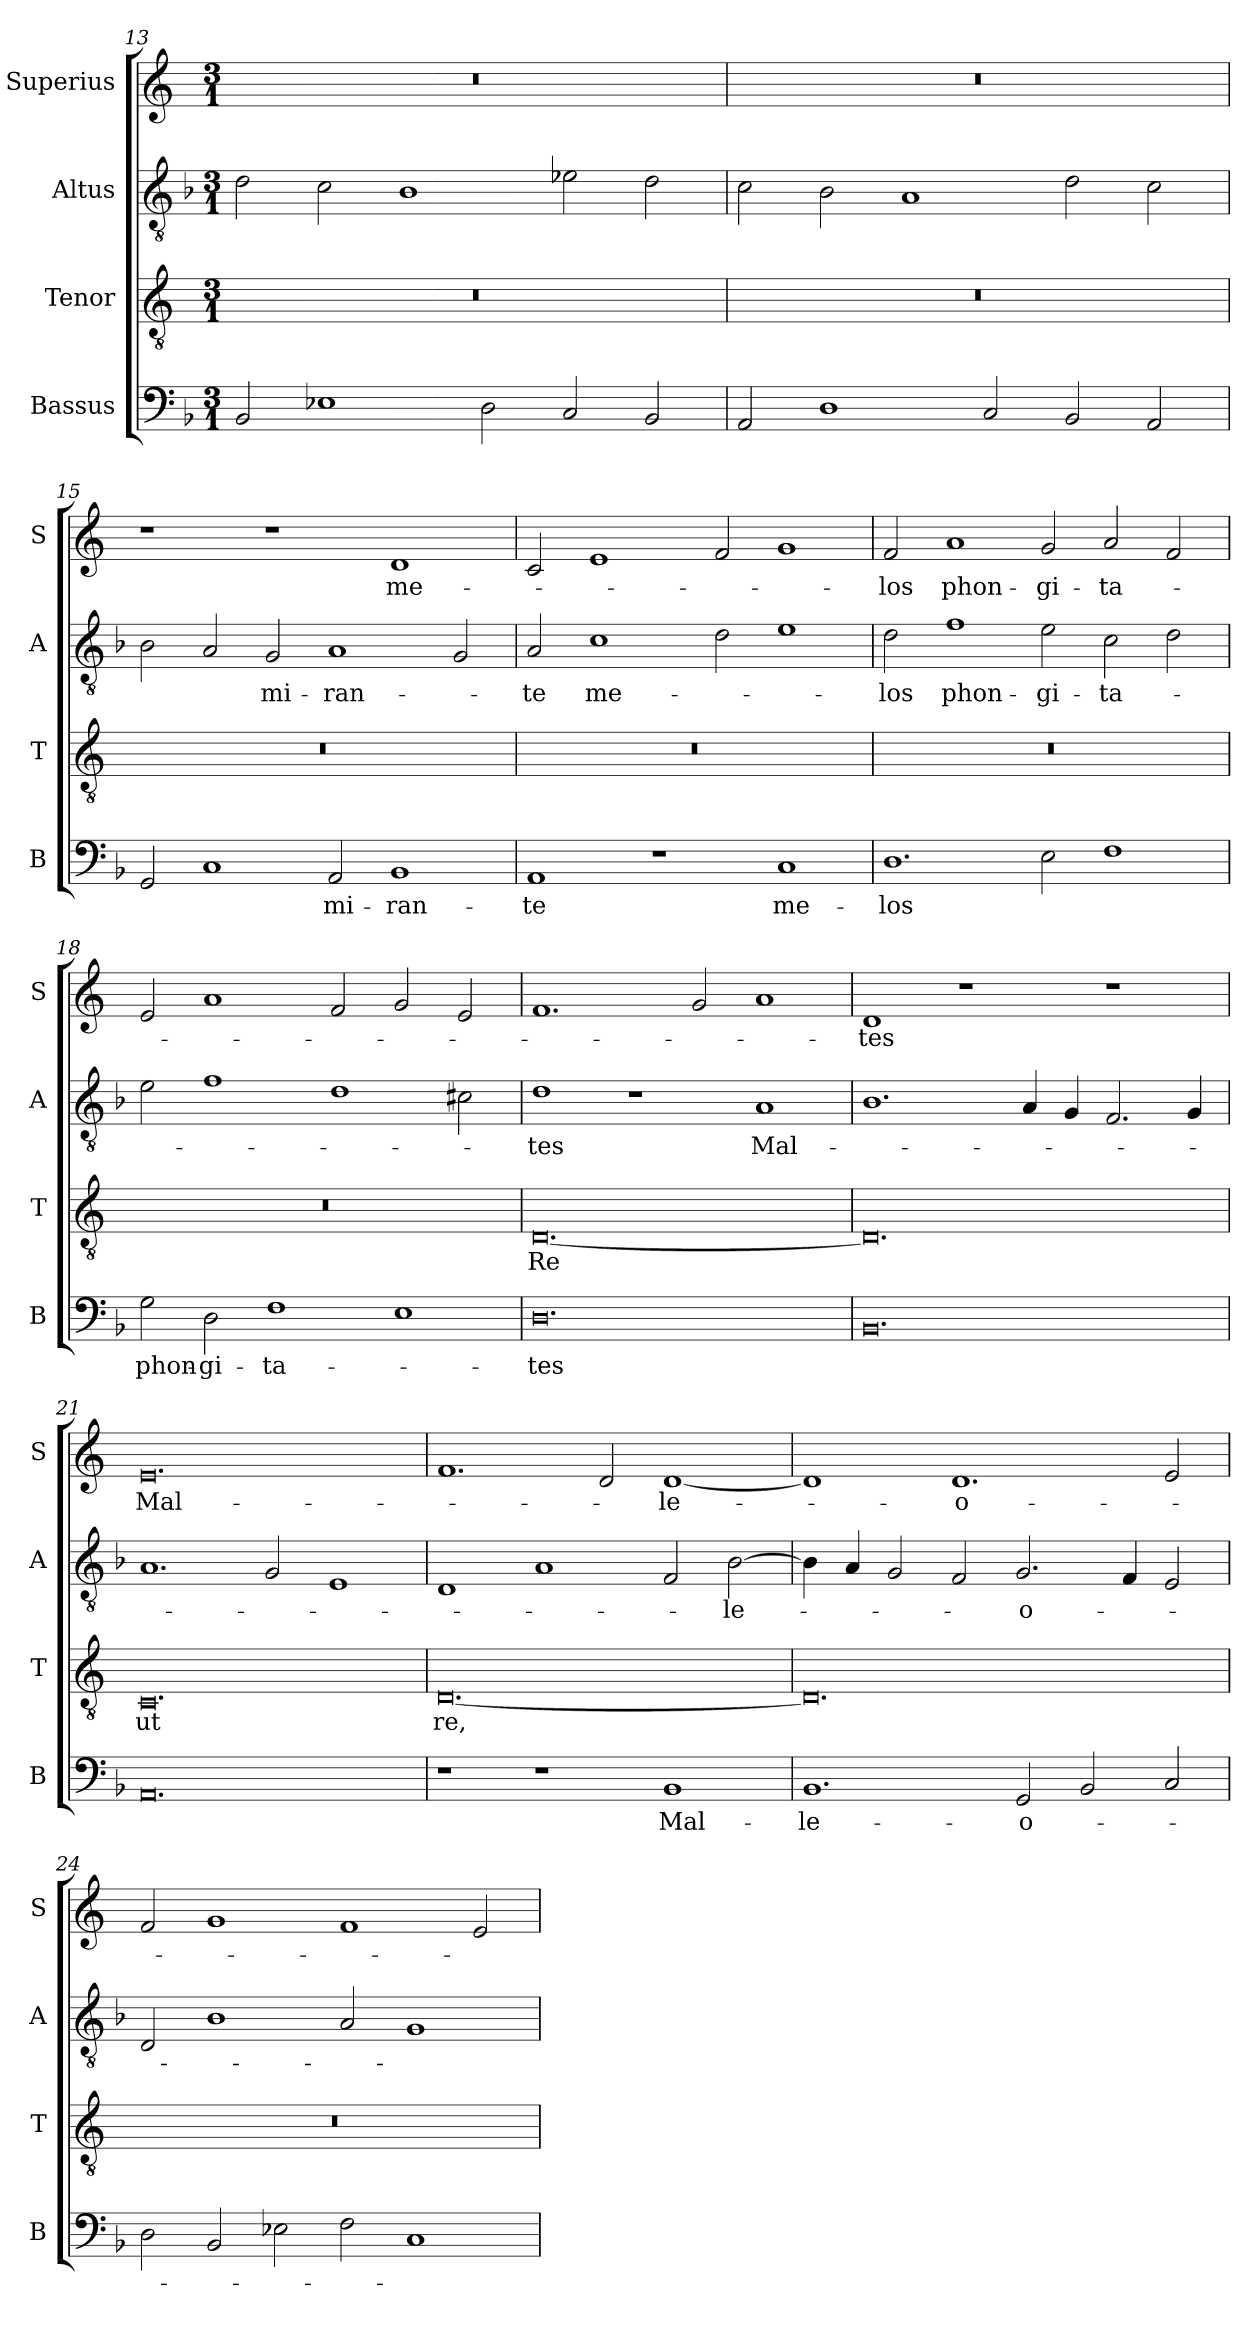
**kern	**text	**kern	**text	**kern	**text	**kern	**text
*part4	*part4	*part3	*part3	*part2	*part2	*part1	*part1
*staff4	*staff4	*staff3	*staff3	*staff2	*staff2	*staff1	*staff1
*I"Bassus	*	*I"Tenor	*	*I"Altus	*	*I"Superius	*
*I'B	*	*I'T	*	*I'A	*	*I'S	*
*clefF4	*	*clefGv2	*	*clefGv2	*	*clefG2	*
*k[b-]	*	*k[]	*	*k[b-]	*	*k[]	*
*M3/1	*	*M3/1	*	*M3/1	*	*M3/1	*
=13	=13	=13	=13	=13	=13	=13	=13
2BB-	.	0.r	.	2d	.	0.r	.
1E-X	.	.	.	2c	.	.	.
.	.	.	.	1B-	.	.	.
2D	.	.	.	.	.	.	.
2C	.	.	.	2e-X	.	.	.
2BB-	.	.	.	2d	.	.	.
=14	=14	=14	=14	=14	=14	=14	=14
2AA	.	0.r	.	2c	.	0.r	.
1D	.	.	.	2B-	.	.	.
.	.	.	.	1A	.	.	.
2C	.	.	.	.	.	.	.
2BB-	.	.	.	2d	.	.	.
2AA	.	.	.	2c	.	.	.
=15	=15	=15	=15	=15	=15	=15	=15
2GG	.	0.r	.	2B-	.	1r	.
1C	.	.	.	2A	.	.	.
.	.	.	.	2G	mi-	1r	.
2AA	mi-	.	.	1A	-ran-	.	.
1BB-	-ran-	.	.	.	.	1d	me-
.	.	.	.	2G	.	.	.
=16	=16	=16	=16	=16	=16	=16	=16
1AA	-te	0.r	.	2A	-te	2c	.
.	.	.	.	1c	me-	1e	.
1r	.	.	.	.	.	.	.
.	.	.	.	2d	.	2f	.
1C	me-	.	.	1e	.	1g	.
=17	=17	=17	=17	=17	=17	=17	=17
1.D	-los	0.r	.	2d	-los	2f	-los
.	.	.	.	1f	phon-	1a	phon-
2E	.	.	.	2e	-gi-	2g	-gi-
1F	.	.	.	2c	-ta-	2a	-ta-
.	.	.	.	2d	.	2f	.
=18	=18	=18	=18	=18	=18	=18	=18
2G	phon-	0.r	.	2e	.	2e	.
2D	-gi-	.	.	1f	.	1a	.
1F	-ta-	.	.	.	.	.	.
.	.	.	.	1d	.	2f	.
1E	.	.	.	.	.	2g	.
.	.	.	.	2c#X	.	2e	.
=19	=19	=19	=19	=19	=19	=19	=19
0.D	-tes	[0.D	Re	1d	-tes	1.f	.
.	.	.	.	1r	.	.	.
.	.	.	.	.	.	2g	.
.	.	.	.	1A	Mal-	1a	.
=20	=20	=20	=20	=20	=20	=20	=20
0.BB-	.	0.D]	.	1.B-	.	1d	-tes
.	.	.	.	.	.	1r	.
.	.	.	.	4A	.	.	.
.	.	.	.	4G	.	.	.
.	.	.	.	2.F	.	1r	.
.	.	.	.	4G	.	.	.
=21	=21	=21	=21	=21	=21	=21	=21
0.AA	.	0.C	ut	1.A	.	0.e	Mal-
.	.	.	.	2G	.	.	.
.	.	.	.	1E	.	.	.
=22	=22	=22	=22	=22	=22	=22	=22
1r	.	[0.D	re,	1D	.	1.f	.
1r	.	.	.	1A	.	.	.
.	.	.	.	.	.	2d	.
1BB-	Mal-	.	.	2F	.	[1d	-le-
.	.	.	.	[2B-	-le-	.	.
=23	=23	=23	=23	=23	=23	=23	=23
1.BB-	-le-	0.D]	.	4B-]	.	1d]	.
.	.	.	.	4A	.	.	.
.	.	.	.	2G	.	.	.
.	.	.	.	2F	.	1.d	-o-
2GG	-o-	.	.	2.G	-o-	.	.
2BB-	.	.	.	.	.	.	.
.	.	.	.	4F	.	.	.
2C	.	.	.	2E	.	2e	.
=24	=24	=24	=24	=24	=24	=24	=24
2D	.	0.r	.	2D	.	2f	.
2BB-	.	.	.	1B-	.	1g	.
2E-X	.	.	.	.	.	.	.
2F	.	.	.	2A	.	1f	.
1C	.	.	.	1G	.	.	.
.	.	.	.	.	.	2e	.
=	=	=	=	=	=	=	=
*-	*-	*-	*-	*-	*-	*-	*-
